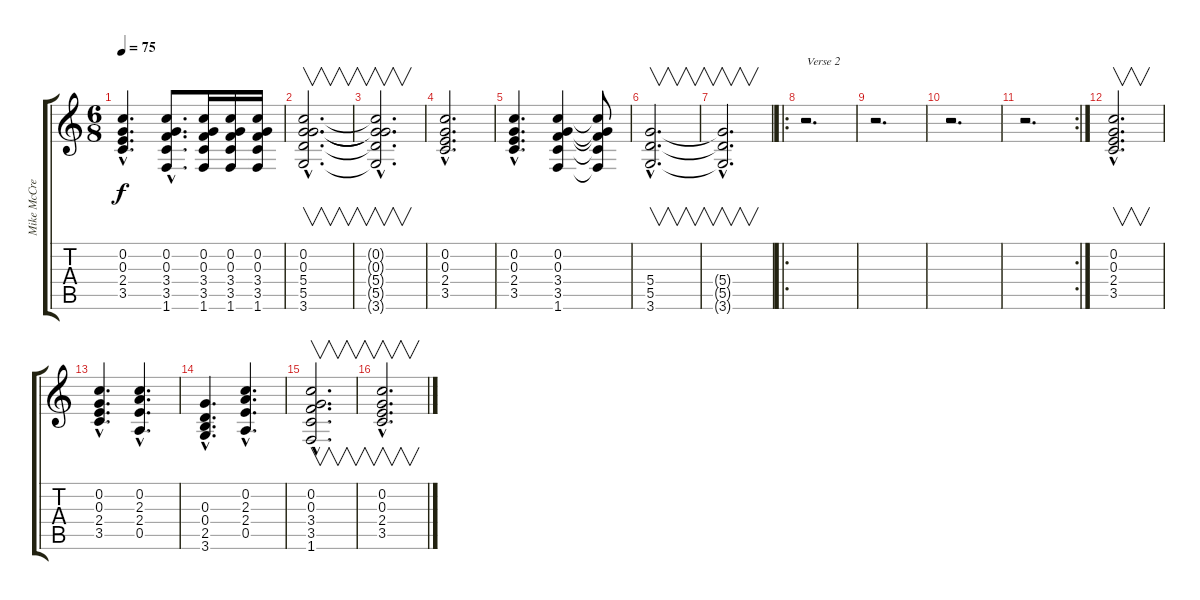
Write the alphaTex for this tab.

\track ("Mike McCready" "Mike McCre") {instrument electricguitarclean}
\staff {score tabs}
\tuning (E4 C4 G3 D3 A2 E2) {hide}
\ts (6 8)
\tempo 75
\clef g2
\ks c
(0.2{hac} 0.3{hac} 2.4{hac} 3.5{hac}).4{d dy f} (0.2{hac} 0.3{hac} 3.4{hac} 3.5{hac} 1.6{hac}).8{d} (0.2 0.3 3.4 3.5 1.6).16 (0.2 0.3 3.4 3.5 1.6).16 (0.2 0.3 3.4 3.5 1.6).16 |
(0.2{hac} 0.3{hac} 5.4{hac} 5.5{hac} 3.6{hac}).2{v d} |
(0.2{hac t} 0.3{hac t} 5.4{hac t} 5.5{hac t} 3.6{hac t}).2{v d} |
(0.2{hac} 0.3{hac} 2.4{hac} 3.5{hac}).2{d} |
(0.2{hac} 0.3{hac} 2.4{hac} 3.5{hac}).4{d} (0.2 0.3 3.4 3.5 1.6).4 (0.2{t} 0.3{t} 3.4{t} 3.5{t} 1.6{t}).8 |
(5.4{hac} 5.5{hac} 3.6{hac}).2{v d} |
(5.4{hac t} 5.5{hac t} 3.6{hac t}).2{v d} |
\ro
r.2{d txt "Verse 2"} |
r.2{d} |
r.2{d} |
\rc 2
r.2{d} |
(0.2{hac} 0.3{hac} 2.4{hac} 3.5{hac}).2{v d} |
(0.2{hac} 0.3{hac} 2.4{hac} 3.5{hac}).4{d} (0.2{hac} 2.3{hac} 2.4{hac} 0.5{hac}).4{d} |
(0.3{hac} 0.4{hac} 2.5{hac} 3.6{hac}).4{d} (0.2{hac} 2.3{hac} 2.4{hac} 0.5{hac}).4{d} |
(0.2{hac} 0.3{hac} 3.4{hac} 3.5{hac} 1.6{hac}).2{v d} |
(0.2{hac} 0.3{hac} 2.4{hac} 3.5{hac}).2{v d}
